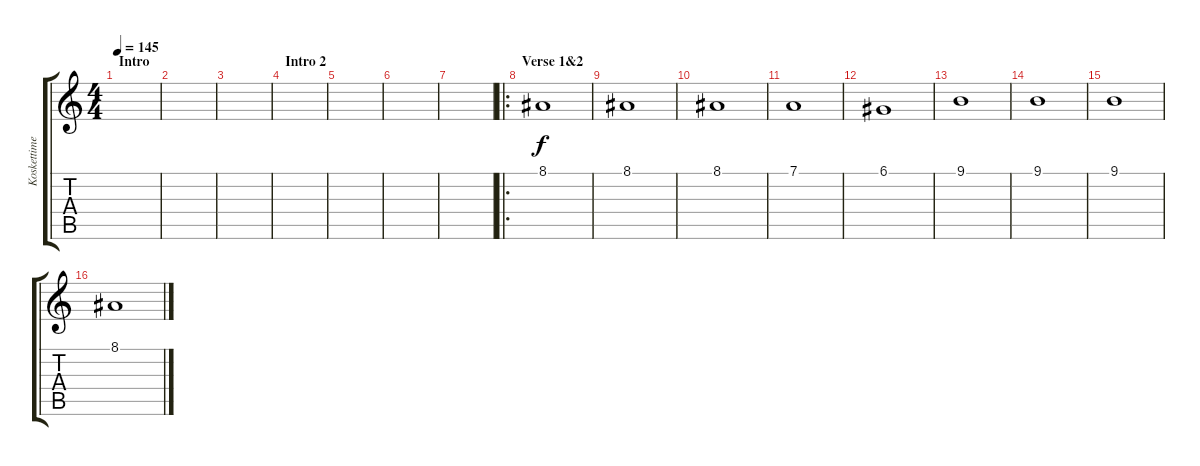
\track ("Koskettimet 4" "Koskettime") {instrument tubularbells}
\staff {score tabs}
\tuning (D4 A3 F3 C3 G2 D2) {hide}
\ts (4 4)
\section ("" "Intro")
\tempo 145
\clef g2
\ks c
|
|
|
\section ("" "Intro 2")
|
|
|
|
\ro
\section ("" "Verse 1&2")
8.1.1 |
8.1.1 |
8.1.1 |
7.1.1 |
6.1.1 |
9.1.1 |
9.1.1 |
9.1.1 |
8.1.1
